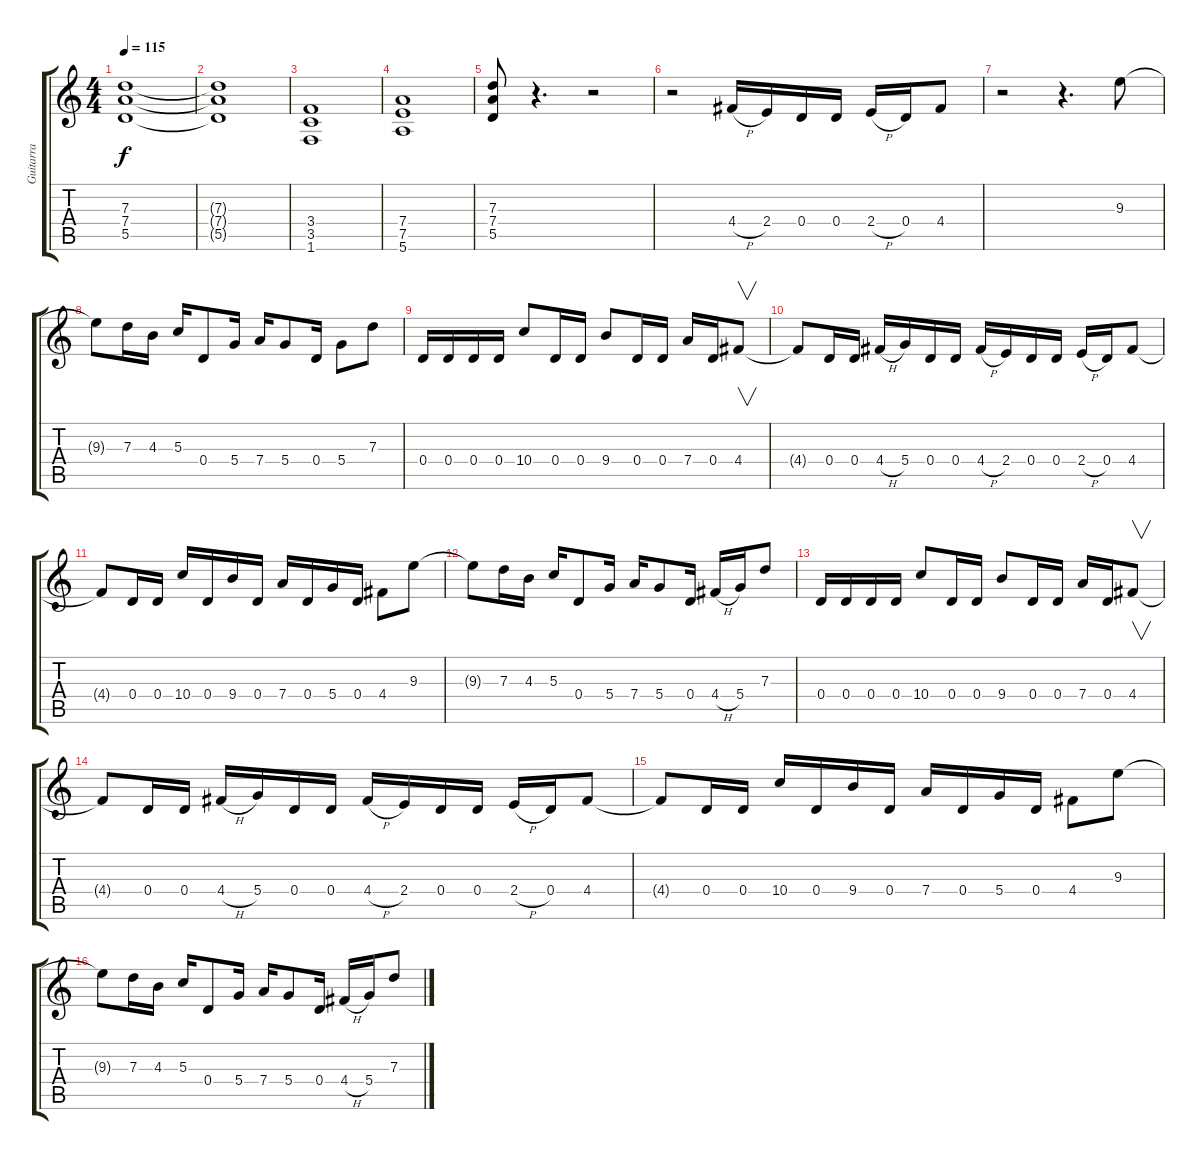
\track ("Guitarra" "Guitarra") {instrument overdrivenguitar}
\staff {score tabs}
\tuning (E4 B3 G3 D3 A2 E2) {hide}
\ts (4 4)
\tempo 115
\clef g2
\ks c
(7.3 7.4 5.5).1{dy f} |
(7.3{t} 7.4{t} 5.5{t}).1 |
(3.4 3.5 1.6).1 |
(7.4 7.5 5.6).1 |
(7.3 7.4 5.5).8 r.4{d} r.2 |
r.2 4.4{h}.16 2.4.16 0.4.16 0.4.16 2.4{h}.16 0.4.16 4.4.8 |
r.2 r.4{d} 9.3.8 |
9.3{t}.8 7.3.16 4.3.16 5.3.16 0.4.8 5.4.16 7.4.16 5.4.8 0.4.16 5.4.8 7.3.8 |
0.4.16 0.4.16 0.4.16 0.4.16 10.4.8 0.4.16 0.4.16 9.4.8 0.4.16 0.4.16 7.4.16 0.4.16 4.4.8{v} |
4.4{t}.8 0.4.16 0.4.16 4.4{h}.16 5.4.16 0.4.16 0.4.16 4.4{h}.16 2.4.16 0.4.16 0.4.16 2.4{h}.16 0.4.16 4.4.8 |
4.4{t}.8 0.4.16 0.4.16 10.4.16 0.4.16 9.4.16 0.4.16 7.4.16 0.4.16 5.4.16 0.4.16 4.4.8 9.3.8 |
9.3{t}.8 7.3.16 4.3.16 5.3.16 0.4.8 5.4.16 7.4.16 5.4.8 0.4.16 4.4{h}.16 5.4.16 7.3.8 |
0.4.16 0.4.16 0.4.16 0.4.16 10.4.8 0.4.16 0.4.16 9.4.8 0.4.16 0.4.16 7.4.16 0.4.16 4.4.8{v} |
4.4{t}.8 0.4.16 0.4.16 4.4{h}.16 5.4.16 0.4.16 0.4.16 4.4{h}.16 2.4.16 0.4.16 0.4.16 2.4{h}.16 0.4.16 4.4.8 |
4.4{t}.8 0.4.16 0.4.16 10.4.16 0.4.16 9.4.16 0.4.16 7.4.16 0.4.16 5.4.16 0.4.16 4.4.8 9.3.8 |
9.3{t}.8 7.3.16 4.3.16 5.3.16 0.4.8 5.4.16 7.4.16 5.4.8 0.4.16 4.4{h}.16 5.4.16 7.3.8
